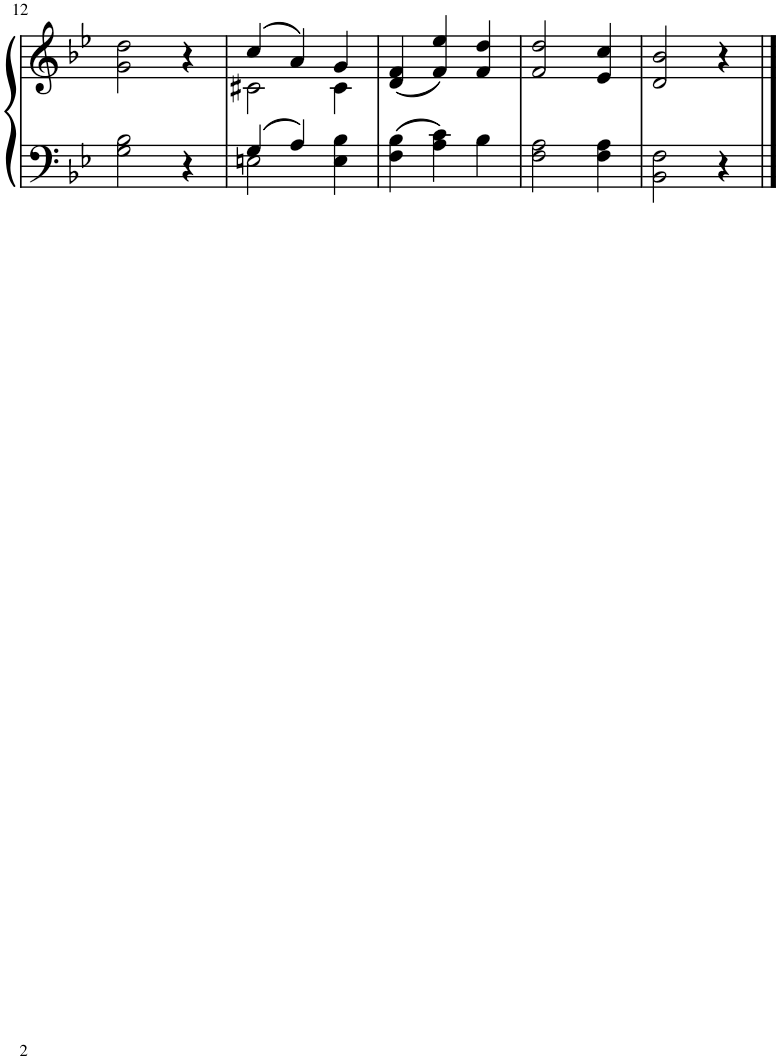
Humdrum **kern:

**kern	**kern
*part1	*part1
*staff2	*staff1
*I"Piano	*
*I'Pno.	*
!!LO:PB:g=z
*clefF4	*clefG2
*k[b-e-]	*k[b-e-]
*M3/4	*M3/4
=12	=12
2G\ 2B-\	2g\ 2dd\
4r	4r
=13	=13
*^	*^
4G/	2En\	(4cc/	2c#X\
4A/	.	4a/)	.
4ryy	4E\ 4B-\	4g/	4c#\
*v	*v	*	*
*	*v	*v
=14	=14
4F\ 4B-\	(4d/ 4f/
4A\ 4c\	4f/ 4ee-/)
4B-\	4f/ 4dd/
=15	=15
2F\ 2A\	2f/ 2dd/
4F\ 4A\	4e-/ 4cc/
=16	=16
2BB-\ 2F\	2d/ 2b-/
4r	4r
==	==
*-	*-
